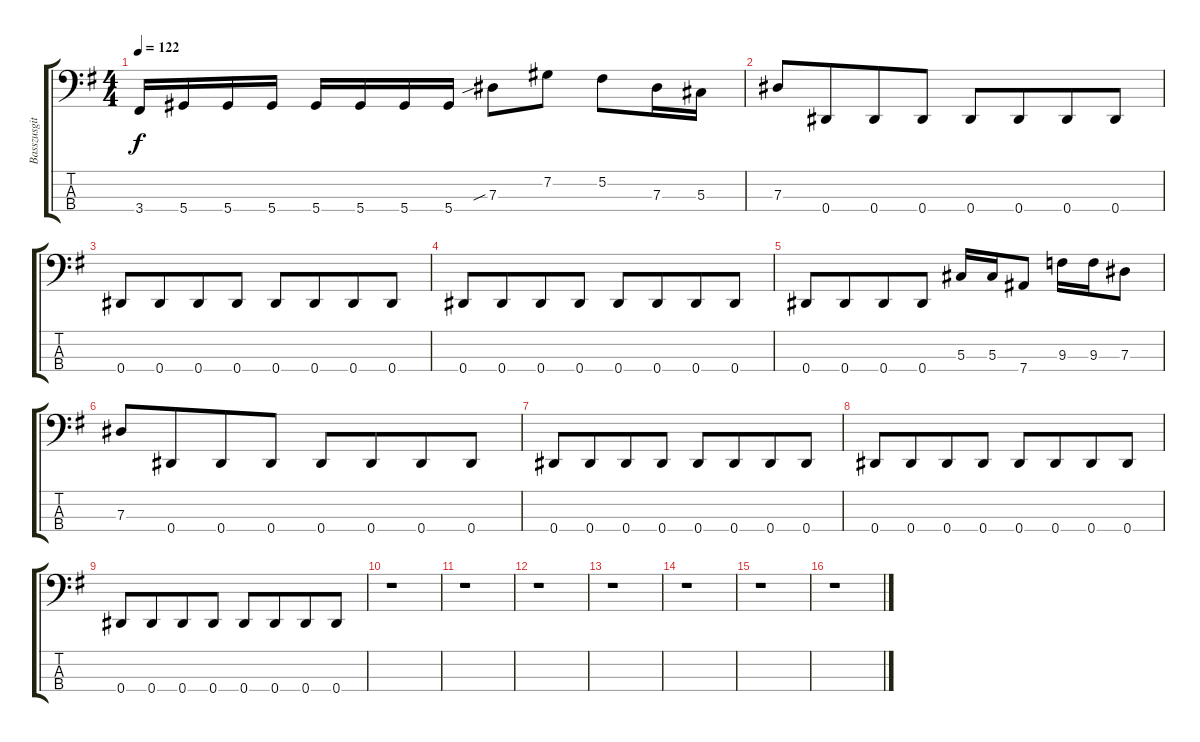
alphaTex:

\track ("Basszusgitár (Barry Sparks)" "Basszusgit") {instrument electricbassfinger}
\staff {score tabs}
\tuning (Gb2 Db2 Ab1 Eb1) {hide}
\ts (4 4)
\tempo 122
\clef f4
\ks g
3.4.16{dy f} 5.4.16 5.4.16 5.4.16 5.4.16 5.4.16 5.4.16 5.4.16 7.3{sib}.8 7.2.8 5.2.8 7.3.16 5.3.16 |
7.3.8 0.4.8{beam merge} 0.4.8 0.4.8 0.4.8 0.4.8{beam merge} 0.4.8 0.4.8 |
0.4.8 0.4.8{beam merge} 0.4.8 0.4.8 0.4.8 0.4.8{beam merge} 0.4.8 0.4.8 |
0.4.8 0.4.8{beam merge} 0.4.8 0.4.8 0.4.8 0.4.8{beam merge} 0.4.8 0.4.8 |
0.4.8 0.4.8{beam merge} 0.4.8 0.4.8 5.3.16 5.3.16 7.4.8 9.3.16 9.3.16 7.3.8 |
7.3.8 0.4.8{beam merge} 0.4.8 0.4.8 0.4.8 0.4.8{beam merge} 0.4.8 0.4.8 |
0.4.8 0.4.8{beam merge} 0.4.8 0.4.8 0.4.8 0.4.8{beam merge} 0.4.8 0.4.8 |
0.4.8 0.4.8{beam merge} 0.4.8 0.4.8 0.4.8 0.4.8{beam merge} 0.4.8 0.4.8 |
0.4.8 0.4.8{beam merge} 0.4.8 0.4.8 0.4.8 0.4.8{beam merge} 0.4.8 0.4.8 |
r.1 |
r.1 |
r.1 |
r.1 |
r.1 |
r.1 |
r.1
